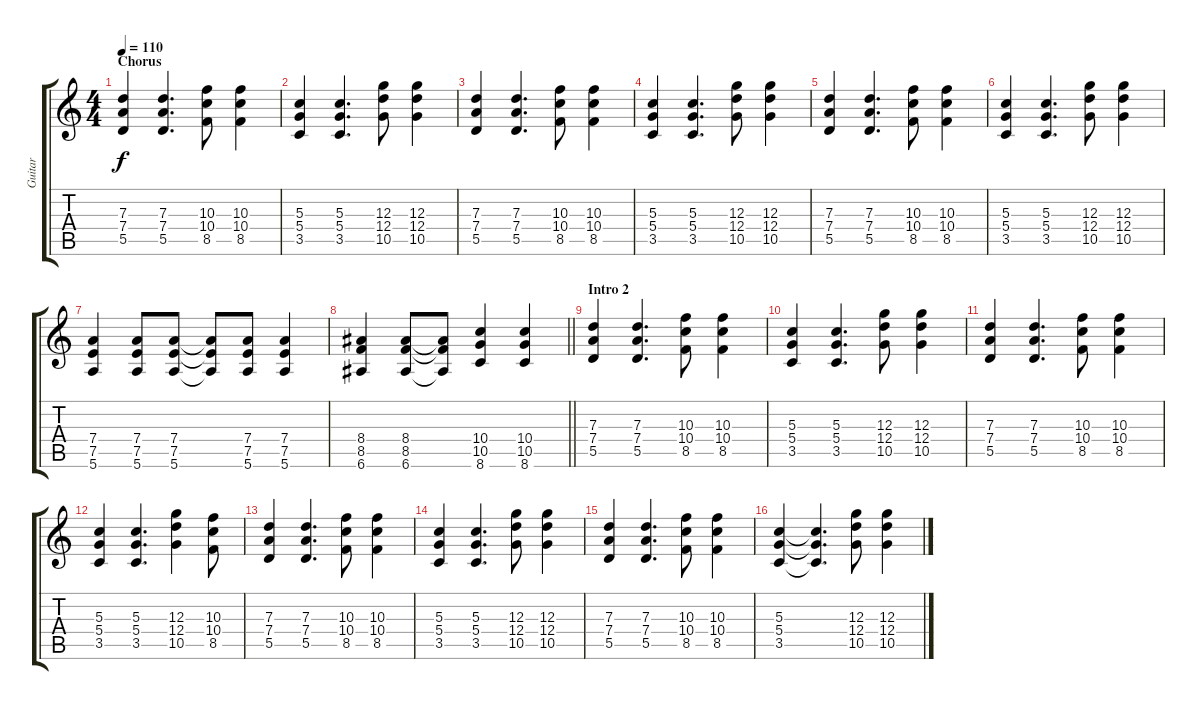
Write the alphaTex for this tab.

\track ("Guitar" "Guitar") {instrument acousticguitarsteel}
\staff {score tabs}
\tuning (E4 B3 G3 D3 A2 E2) {hide}
\ts (4 4)
\section ("" "Chorus")
\tempo 110
\clef g2
\ks c
(7.3 7.4 5.5).4{dy f} (7.3 7.4 5.5).4{d} (10.3 10.4 8.5).8 (10.3 10.4 8.5).4 |
(5.3 5.4 3.5).4 (5.3 5.4 3.5).4{d} (12.3 12.4 10.5).8 (12.3 12.4 10.5).4 |
(7.3 7.4 5.5).4 (7.3 7.4 5.5).4{d} (10.3 10.4 8.5).8 (10.3 10.4 8.5).4 |
(5.3 5.4 3.5).4 (5.3 5.4 3.5).4{d} (12.3 12.4 10.5).8 (12.3 12.4 10.5).4 |
(7.3 7.4 5.5).4 (7.3 7.4 5.5).4{d} (10.3 10.4 8.5).8 (10.3 10.4 8.5).4 |
(5.3 5.4 3.5).4 (5.3 5.4 3.5).4{d} (12.3 12.4 10.5).8 (12.3 12.4 10.5).4 |
(7.4 7.5 5.6).4 (7.4 7.5 5.6).8 (7.4 7.5 5.6).8 (7.4{t} 7.5{t} 5.6{t}).8 (7.4 7.5 5.6).8 (7.4 7.5 5.6).4 |
\barLineRight lightlight
(8.4 8.5 6.6).4 (8.4 8.5 6.6).8 (8.4{t} 8.5{t} 6.6{t}).8 (10.4 10.5 8.6).4 (10.4 10.5 8.6).4 |
\section ("" "Intro 2")
(7.3 7.4 5.5).4 (7.3 7.4 5.5).4{d} (10.3 10.4 8.5).8 (10.3 10.4 8.5).4 |
(5.3 5.4 3.5).4 (5.3 5.4 3.5).4{d} (12.3 12.4 10.5).8 (12.3 12.4 10.5).4 |
(7.3 7.4 5.5).4 (7.3 7.4 5.5).4{d} (10.3 10.4 8.5).8 (10.3 10.4 8.5).4 |
(5.3 5.4 3.5).4 (5.3 5.4 3.5).4{d} (12.3 12.4 10.5).4 (10.3 10.4 8.5).8 |
(7.3 7.4 5.5).4 (7.3 7.4 5.5).4{d} (10.3 10.4 8.5).8 (10.3 10.4 8.5).4 |
(5.3 5.4 3.5).4 (5.3 5.4 3.5).4{d} (12.3 12.4 10.5).8 (12.3 12.4 10.5).4 |
(7.3 7.4 5.5).4 (7.3 7.4 5.5).4{d} (10.3 10.4 8.5).8 (10.3 10.4 8.5).4 |
(5.3 5.4 3.5).4 (5.3{t} 5.4{t} 3.5{t}).4{d} (12.3 12.4 10.5).8 (12.3 12.4 10.5).4
